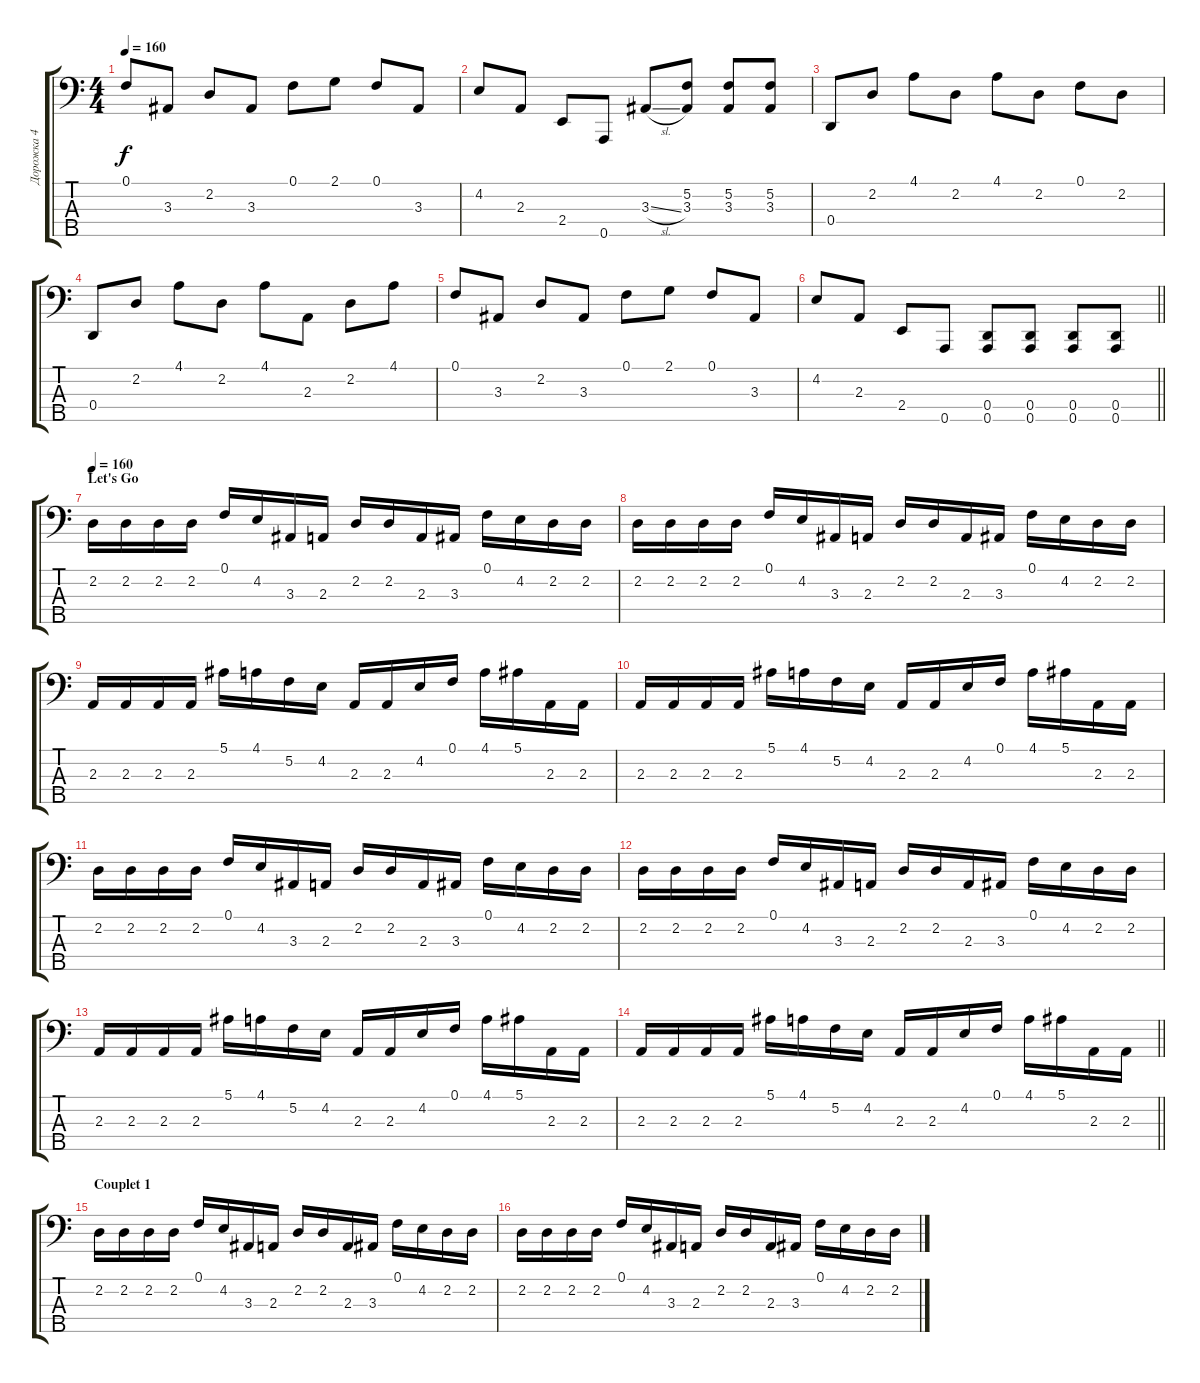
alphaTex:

\track ("Дорожка 4" "Дорожка 4") {instrument fretlessbass}
\staff {score tabs}
\tuning (F2 C2 G1 D1 A0) {hide}
\ts (4 4)
\tempo 160
\clef f4
\ks c
0.1.8{dy f} 3.3.8 2.2.8 3.3.8 0.1.8 2.1.8 0.1.8 3.3.8 |
4.2.8 2.3.8 2.4.8 0.5.8 3.3{sl}.8 (5.2 3.3).8 (5.2 3.3).8 (5.2 3.3).8 |
0.4.8 2.2.8 4.1.8 2.2.8 4.1.8 2.2.8 0.1.8 2.2.8 |
0.4.8 2.2.8 4.1.8 2.2.8 4.1.8 2.3.8 2.2.8 4.1.8 |
0.1.8 3.3.8 2.2.8 3.3.8 0.1.8 2.1.8 0.1.8 3.3.8 |
\barLineRight lightlight
4.2.8 2.3.8 2.4.8 0.5.8 (0.4 0.5).8 (0.4 0.5).8 (0.4 0.5).8 (0.4 0.5).8 |
\section ("" "Let's Go")
\tempo 160
2.2.16 2.2.16 2.2.16 2.2.16 0.1.16 4.2.16 3.3.16 2.3.16 2.2.16 2.2.16 2.3.16 3.3.16 0.1.16 4.2.16 2.2.16 2.2.16 |
2.2.16 2.2.16 2.2.16 2.2.16 0.1.16 4.2.16 3.3.16 2.3.16 2.2.16 2.2.16 2.3.16 3.3.16 0.1.16 4.2.16 2.2.16 2.2.16 |
2.3.16 2.3.16 2.3.16 2.3.16 5.1.16 4.1.16 5.2.16 4.2.16 2.3.16 2.3.16 4.2.16 0.1.16 4.1.16 5.1.16 2.3.16 2.3.16 |
2.3.16 2.3.16 2.3.16 2.3.16 5.1.16 4.1.16 5.2.16 4.2.16 2.3.16 2.3.16 4.2.16 0.1.16 4.1.16 5.1.16 2.3.16 2.3.16 |
2.2.16 2.2.16 2.2.16 2.2.16 0.1.16 4.2.16 3.3.16 2.3.16 2.2.16 2.2.16 2.3.16 3.3.16 0.1.16 4.2.16 2.2.16 2.2.16 |
2.2.16 2.2.16 2.2.16 2.2.16 0.1.16 4.2.16 3.3.16 2.3.16 2.2.16 2.2.16 2.3.16 3.3.16 0.1.16 4.2.16 2.2.16 2.2.16 |
2.3.16 2.3.16 2.3.16 2.3.16 5.1.16 4.1.16 5.2.16 4.2.16 2.3.16 2.3.16 4.2.16 0.1.16 4.1.16 5.1.16 2.3.16 2.3.16 |
\barLineRight lightlight
2.3.16 2.3.16 2.3.16 2.3.16 5.1.16 4.1.16 5.2.16 4.2.16 2.3.16 2.3.16 4.2.16 0.1.16 4.1.16 5.1.16 2.3.16 2.3.16 |
\section ("" "Couplet 1")
2.2.16 2.2.16 2.2.16 2.2.16 0.1.16 4.2.16 3.3.16 2.3.16 2.2.16 2.2.16 2.3.16 3.3.16 0.1.16 4.2.16 2.2.16 2.2.16 |
2.2.16 2.2.16 2.2.16 2.2.16 0.1.16 4.2.16 3.3.16 2.3.16 2.2.16 2.2.16 2.3.16 3.3.16 0.1.16 4.2.16 2.2.16 2.2.16
